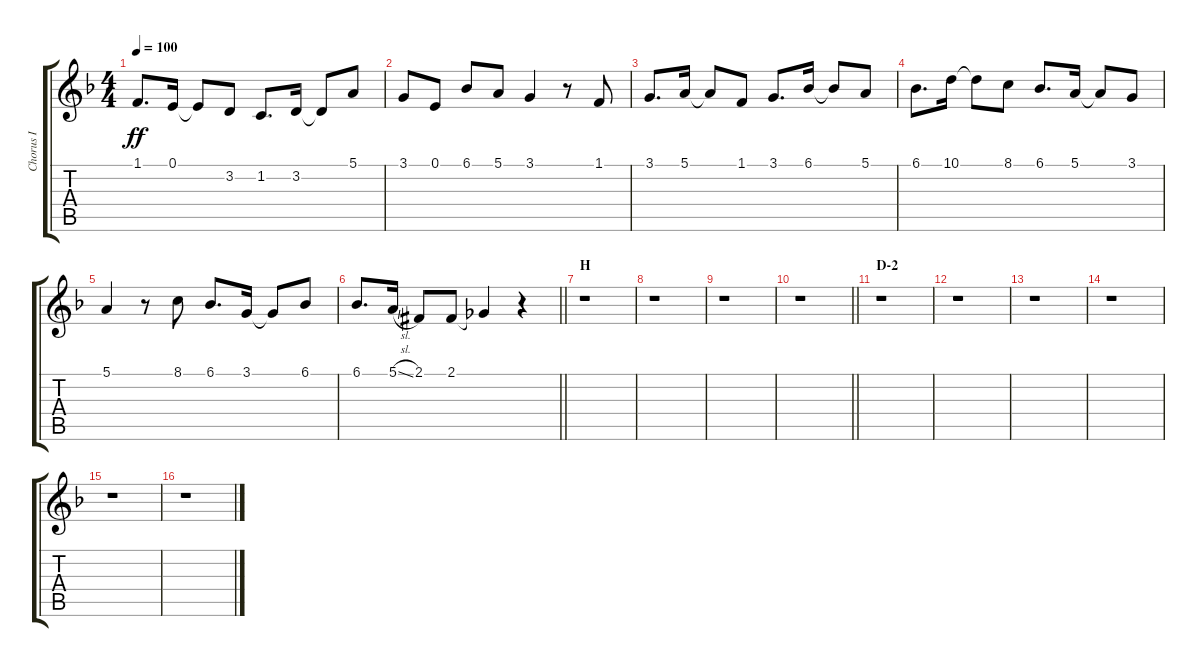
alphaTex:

\track ("Chorus I" "Chorus I") {instrument voiceoohs}
\staff {score tabs}
\tuning (E4 B3 G3 D3 A2 E2) {hide}
\ts (4 4)
\tempo 100
\clef g2
\ks f
1.1.8{d dy ff} 0.1.16 0.1{t}.8 3.2.8 1.2.8{d} 3.2.16 3.2{t}.8 5.1.8 |
3.1.8 0.1.8 6.1.8 5.1.8 3.1.4 r.8 1.1.8 |
3.1.8{d} 5.1.16 5.1{t}.8 1.1.8 3.1.8{d} 6.1.16 6.1{t}.8 5.1.8 |
6.1.8{d} 10.1.16 10.1{t}.8 8.1.8 6.1.8{d} 5.1.16 5.1{t}.8 3.1.8 |
5.1.4 r.8 8.1.8 6.1.8{d} 3.1.16 3.1{t}.8 6.1.8 |
\barLineRight lightlight
6.1.8{d} 5.1{sl}.16 2.1{acc #}.8 2.1{acc #}.8 2.1{t}.4 r.4 |
\section ("" "H")
r.1 |
r.1 |
r.1 |
\barLineRight lightlight
r.1 |
\section ("" "D-2")
r.1 |
r.1 |
r.1 |
r.1 |
r.1 |
r.1
